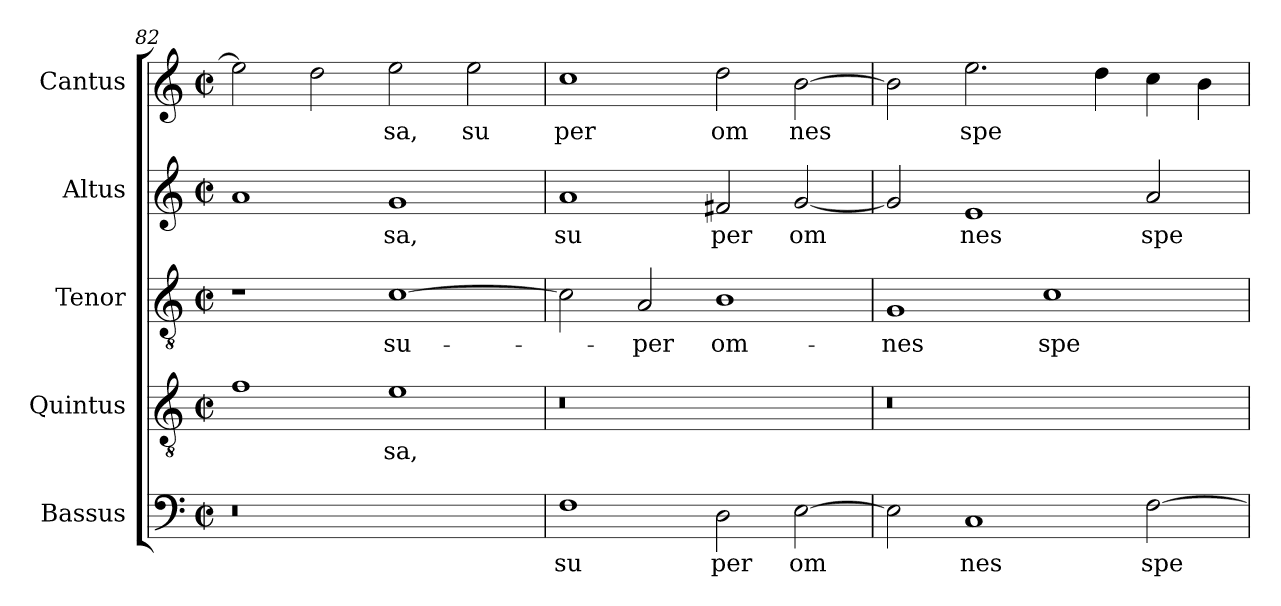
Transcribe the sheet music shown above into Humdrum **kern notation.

**kern	**text	**kern	**text	**kern	**text	**kern	**text	**kern	**text
*part5	*part5	*part4	*part4	*part3	*part3	*part2	*part2	*part1	*part1
*staff5	*staff5	*staff4	*staff4	*staff3	*staff3	*staff2	*staff2	*staff1	*staff1
*I"Bassus	*	*I"Quintus	*	*I"Tenor	*	*I"Altus	*	*I"Cantus	*
*clefF4	*	*clefGv2	*	*clefGv2	*	*clefG2	*	*clefG2	*
*M2/2	*	*M2/2	*	*M2/2	*	*M2/2	*	*M2/2	*
*met(c|)	*	*met(c|)	*	*met(c|)	*	*met(c|)	*	*met(c|)	*
=82	=82	=82	=82	=82	=82	=82	=82	=82	=82
0r	.	1f	.	1r	.	1a	.	2ee\]	.
.	.	.	.	.	.	.	.	2dd\	.
!	!	!	!LO:LY:b:cj	!	!LO:LY:b:cj	!	!LO:LY:b:cj	!	!LO:LY:b:cj
.	.	1e	-sa,	[>1c	su-	1g	sa,	2ee\	sa,
!	!	!	!	!	!	!	!	!	!LO:LY:b:cj
.	.	.	.	.	.	.	.	2ee\	su
=83	=83	=83	=83	=83	=83	=83	=83	=83	=83
!	!LO:LY:b:cj	!	!	!	!	!	!LO:LY:b:cj	!	!LO:LY:b:cj
1F	su	0r	.	2c\]	.	1a	su	1cc	per
!	!	!	!	!	!LO:LY:b:cj	!	!	!	!
.	.	.	.	2A/	-per	.	.	.	.
!	!LO:LY:b:cj	!	!	!	!LO:LY:b:cj	!	!LO:LY:b:cj	!	!LO:LY:b:cj
2D\	per	.	.	1B	om-	2f#X/	per	2dd\	om
!	!LO:LY:b	!	!	!	!	!	!LO:LY:b	!	!LO:LY:b
[>2E\	om	.	.	.	.	[<2g/	om	[>2b\	nes
=84	=84	=84	=84	=84	=84	=84	=84	=84	=84
!	!	!	!	!	!LO:LY:b:cj	!	!	!	!
2E\]	.	0r	.	1G	-nes	2g/]	.	2b\]	.
!	!LO:LY:b:cj	!	!	!	!	!	!LO:LY:b:cj	!	!LO:LY:b
1C	nes	.	.	.	.	1e	nes	2.ee\	spe
!	!	!	!	!	!LO:LY:b:cj	!	!	!	!
.	.	.	.	1c	spe-	.	.	.	.
.	.	.	.	.	.	.	.	4dd\	.
!	!LO:LY:b	!	!	!	!	!	!LO:LY:b:cj	!	!
[>2F\	spe	.	.	.	.	2a/	spe	4cc\	.
.	.	.	.	.	.	.	.	4b\	.
=	=	=	=	=	=	=	=	=	=
*-	*-	*-	*-	*-	*-	*-	*-	*-	*-
